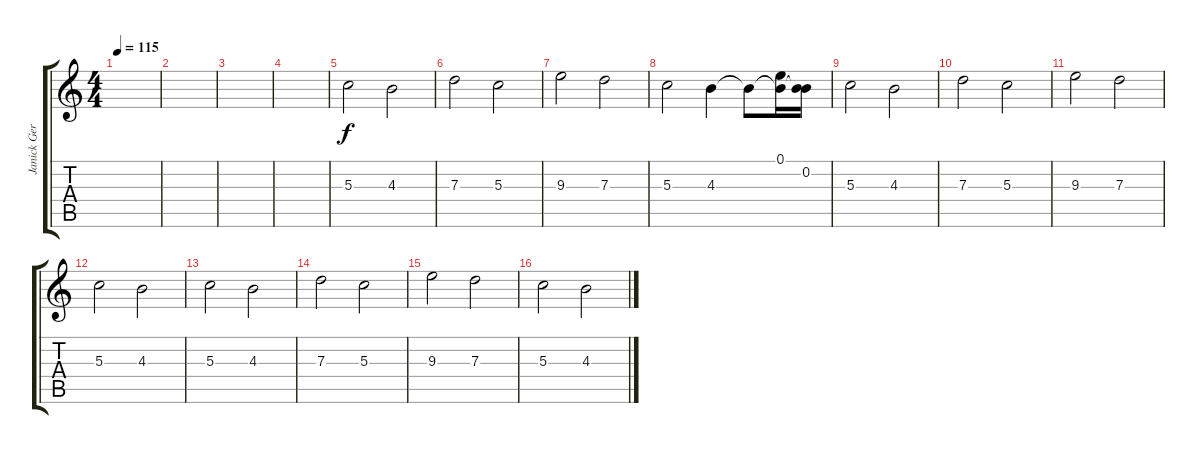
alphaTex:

\track ("Janick Gers" "Janick Ger") {instrument acousticguitarsteel}
\staff {score tabs}
\tuning (E4 B3 G3 D3 A2 E2) {hide}
\ts (4 4)
\tempo 115
\clef g2
\ks c
|
|
|
|
5.3.2 4.3.2 |
7.3.2 5.3.2 |
9.3.2 7.3.2 |
5.3.2 4.3.4 4.3{t}.8 (0.1 4.3{t}).16 (0.2 4.3{t}).16 |
5.3.2 4.3.2 |
7.3.2 5.3.2 |
9.3.2 7.3.2 |
5.3.2 4.3.2 |
5.3.2 4.3.2 |
7.3.2 5.3.2 |
9.3.2 7.3.2 |
5.3.2 4.3.2
